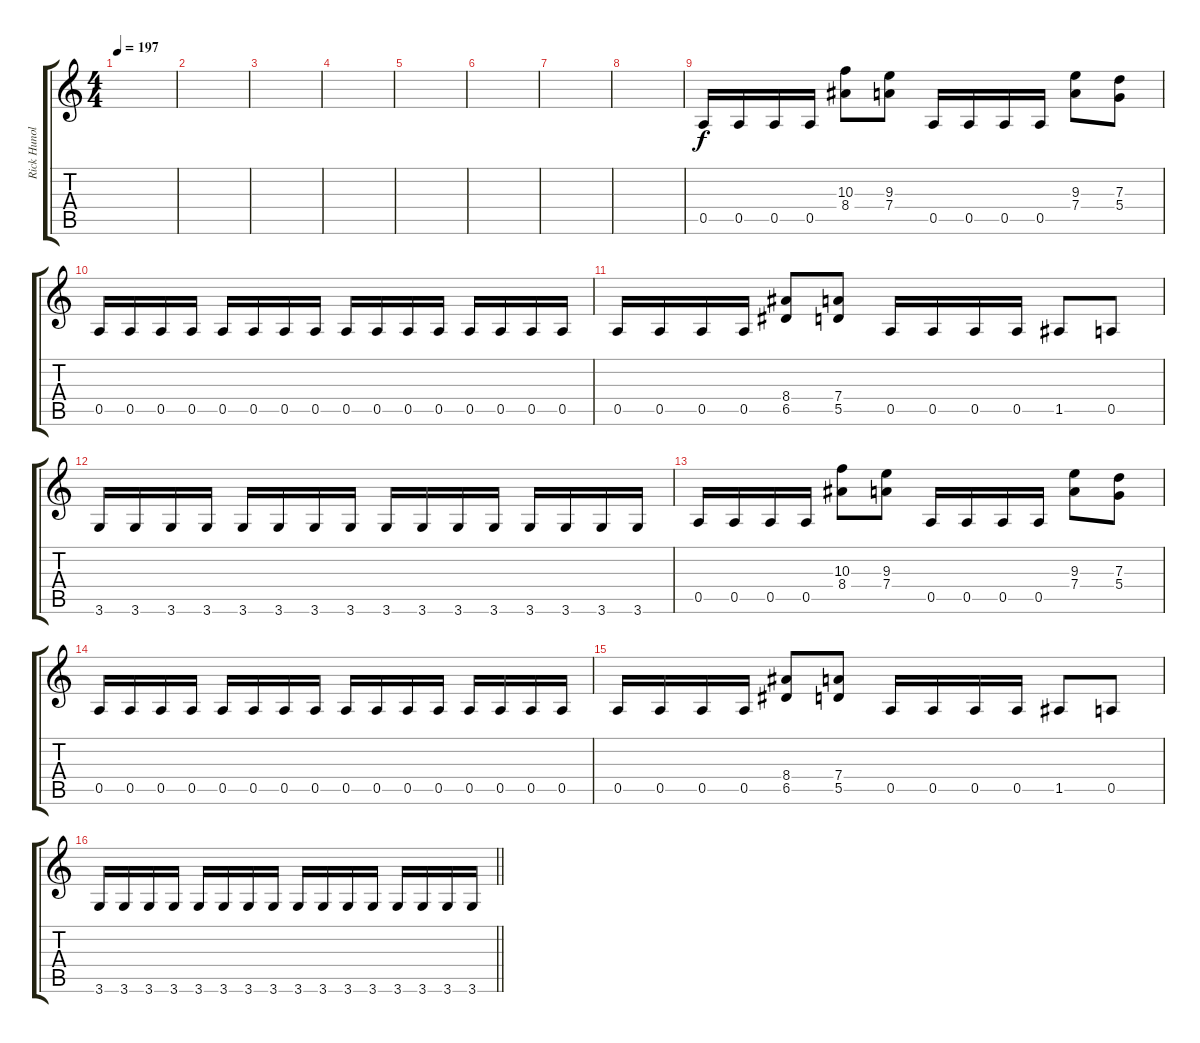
\track ("Rick Hunolt" "Rick Hunol") {instrument distortionguitar}
\staff {score tabs}
\tuning (E4 B3 G3 D3 A2 E2) {hide}
\ts (4 4)
\tempo 197
\clef g2
\ks c
|
|
|
|
|
|
|
|
0.5.16 0.5.16 0.5.16 0.5.16 (10.3 8.4).8 (9.3 7.4).8 0.5.16 0.5.16 0.5.16 0.5.16 (9.3 7.4).8 (7.3 5.4).8 |
0.5.16 0.5.16 0.5.16 0.5.16 0.5.16 0.5.16 0.5.16 0.5.16 0.5.16 0.5.16 0.5.16 0.5.16 0.5.16 0.5.16 0.5.16 0.5.16 |
0.5.16 0.5.16 0.5.16 0.5.16 (8.4 6.5).8 (7.4 5.5).8 0.5.16 0.5.16 0.5.16 0.5.16 1.5.8 0.5.8 |
3.6.16 3.6.16 3.6.16 3.6.16 3.6.16 3.6.16 3.6.16 3.6.16 3.6.16 3.6.16 3.6.16 3.6.16 3.6.16 3.6.16 3.6.16 3.6.16 |
0.5.16 0.5.16 0.5.16 0.5.16 (10.3 8.4).8 (9.3 7.4).8 0.5.16 0.5.16 0.5.16 0.5.16 (9.3 7.4).8 (7.3 5.4).8 |
0.5.16 0.5.16 0.5.16 0.5.16 0.5.16 0.5.16 0.5.16 0.5.16 0.5.16 0.5.16 0.5.16 0.5.16 0.5.16 0.5.16 0.5.16 0.5.16 |
0.5.16 0.5.16 0.5.16 0.5.16 (8.4 6.5).8 (7.4 5.5).8 0.5.16 0.5.16 0.5.16 0.5.16 1.5.8 0.5.8 |
\barLineRight lightlight
3.6.16 3.6.16 3.6.16 3.6.16 3.6.16 3.6.16 3.6.16 3.6.16 3.6.16 3.6.16 3.6.16 3.6.16 3.6.16 3.6.16 3.6.16 3.6.16
